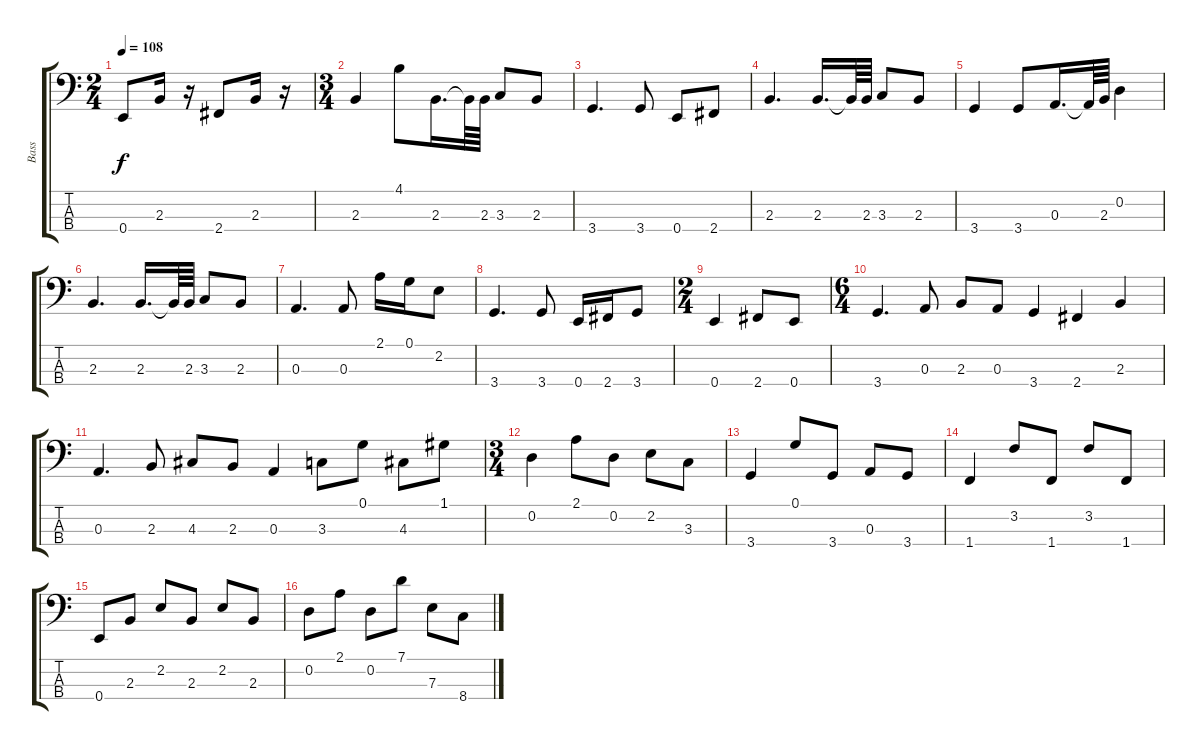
\track ("Bass" "Bass") {instrument electricbasspick}
\staff {score tabs}
\tuning (G2 D2 A1 E1) {hide}
\ts (2 4)
\tempo 108
\clef f4
\ks c
0.4.8{dy f} 2.3.16 r.16 2.4.8 2.3.16 r.16 |
\ts (3 4)
2.3.4 4.1.8 2.3.16{d} 2.3{t}.64 2.3.64 3.3.8 2.3.8 |
3.4.4{d} 3.4.8 0.4.8 2.4.8 |
2.3.4{d} 2.3.16{d} 2.3{t}.64 2.3.64 3.3.8 2.3.8 |
3.4.4 3.4.8 0.3.16{d} 0.3{t}.64 2.3.64 0.2.4 |
2.3.4{d} 2.3.16{d} 2.3{t}.64 2.3.64 3.3.8 2.3.8 |
0.3.4{d} 0.3.8 2.1.16 0.1.16 2.2.8 |
3.4.4{d} 3.4.8 0.4.16 2.4.16 3.4.8 |
\ts (2 4)
0.4.4 2.4.8 0.4.8 |
\ts (6 4)
3.4.4{d} 0.3.8 2.3.8 0.3.8 3.4.4 2.4.4 2.3.4 |
0.3.4{d} 2.3.8 4.3.8 2.3.8 0.3.4 3.3.8 0.1.8 4.3.8 1.1.8 |
\ts (3 4)
0.2.4 2.1.8 0.2.8 2.2.8 3.3.8 |
3.4.4 0.1.8 3.4.8 0.3.8 3.4.8 |
1.4.4 3.2.8 1.4.8 3.2.8 1.4.8 |
0.4.8 2.3.8 2.2.8 2.3.8 2.2.8 2.3.8 |
0.2.8 2.1.8 0.2.8 7.1.8 7.3.8 8.4.8
